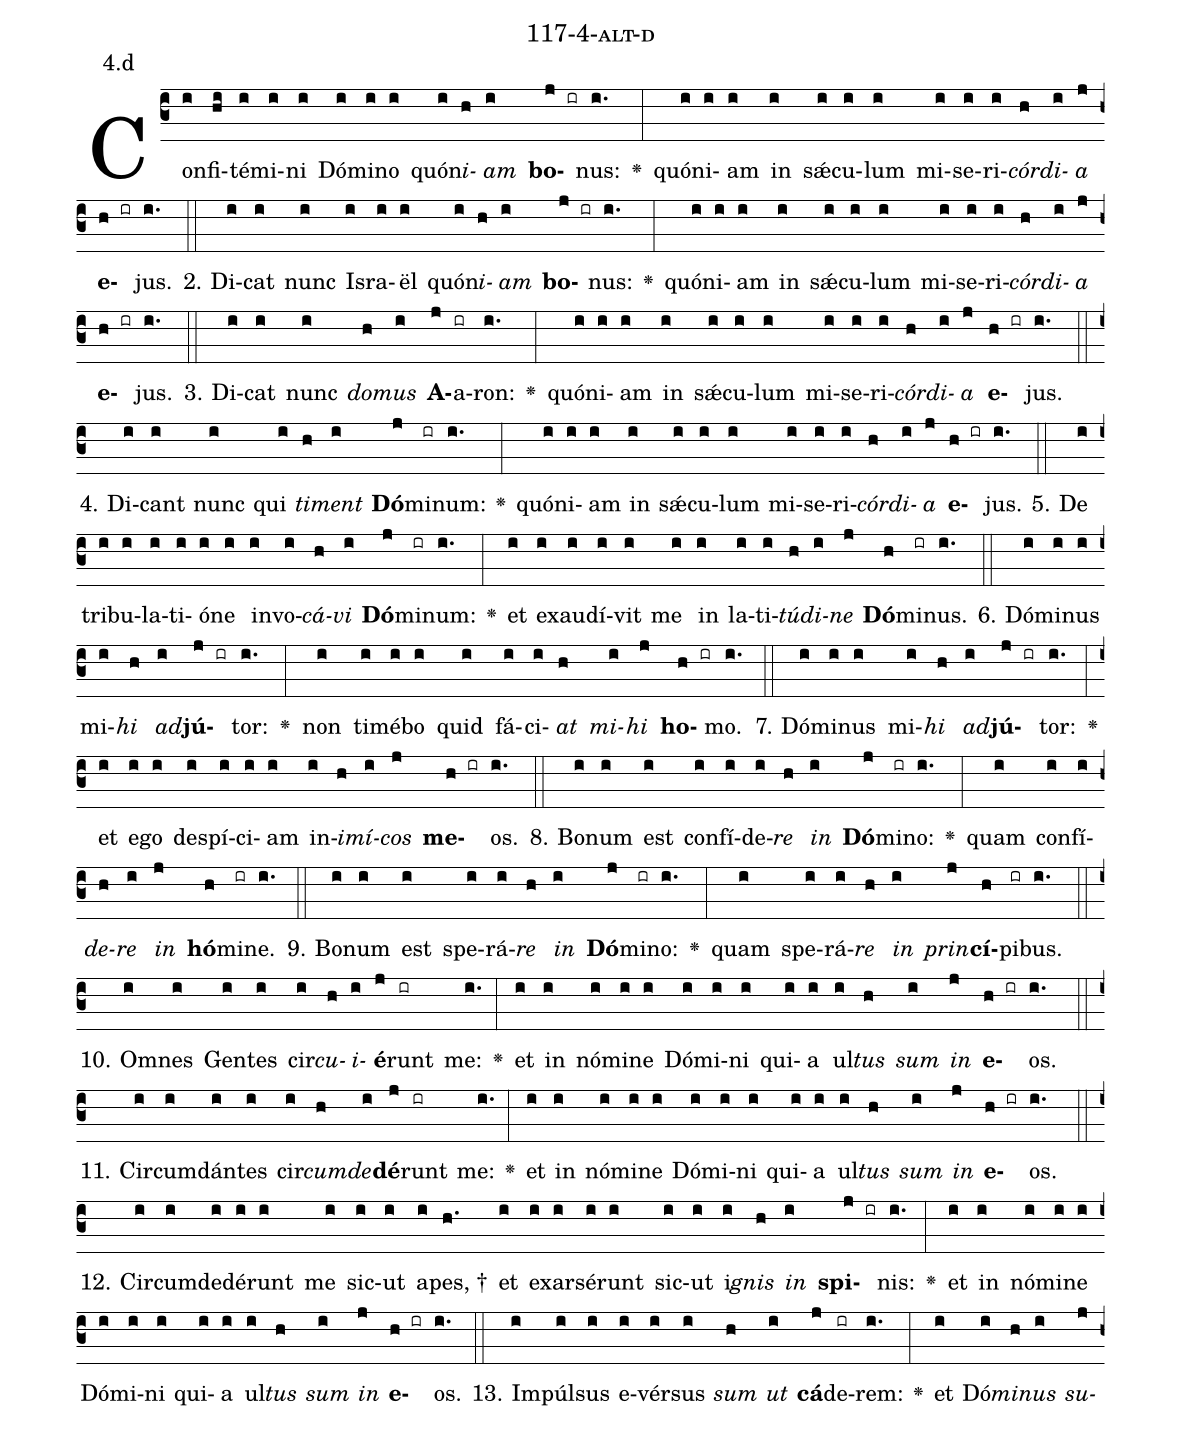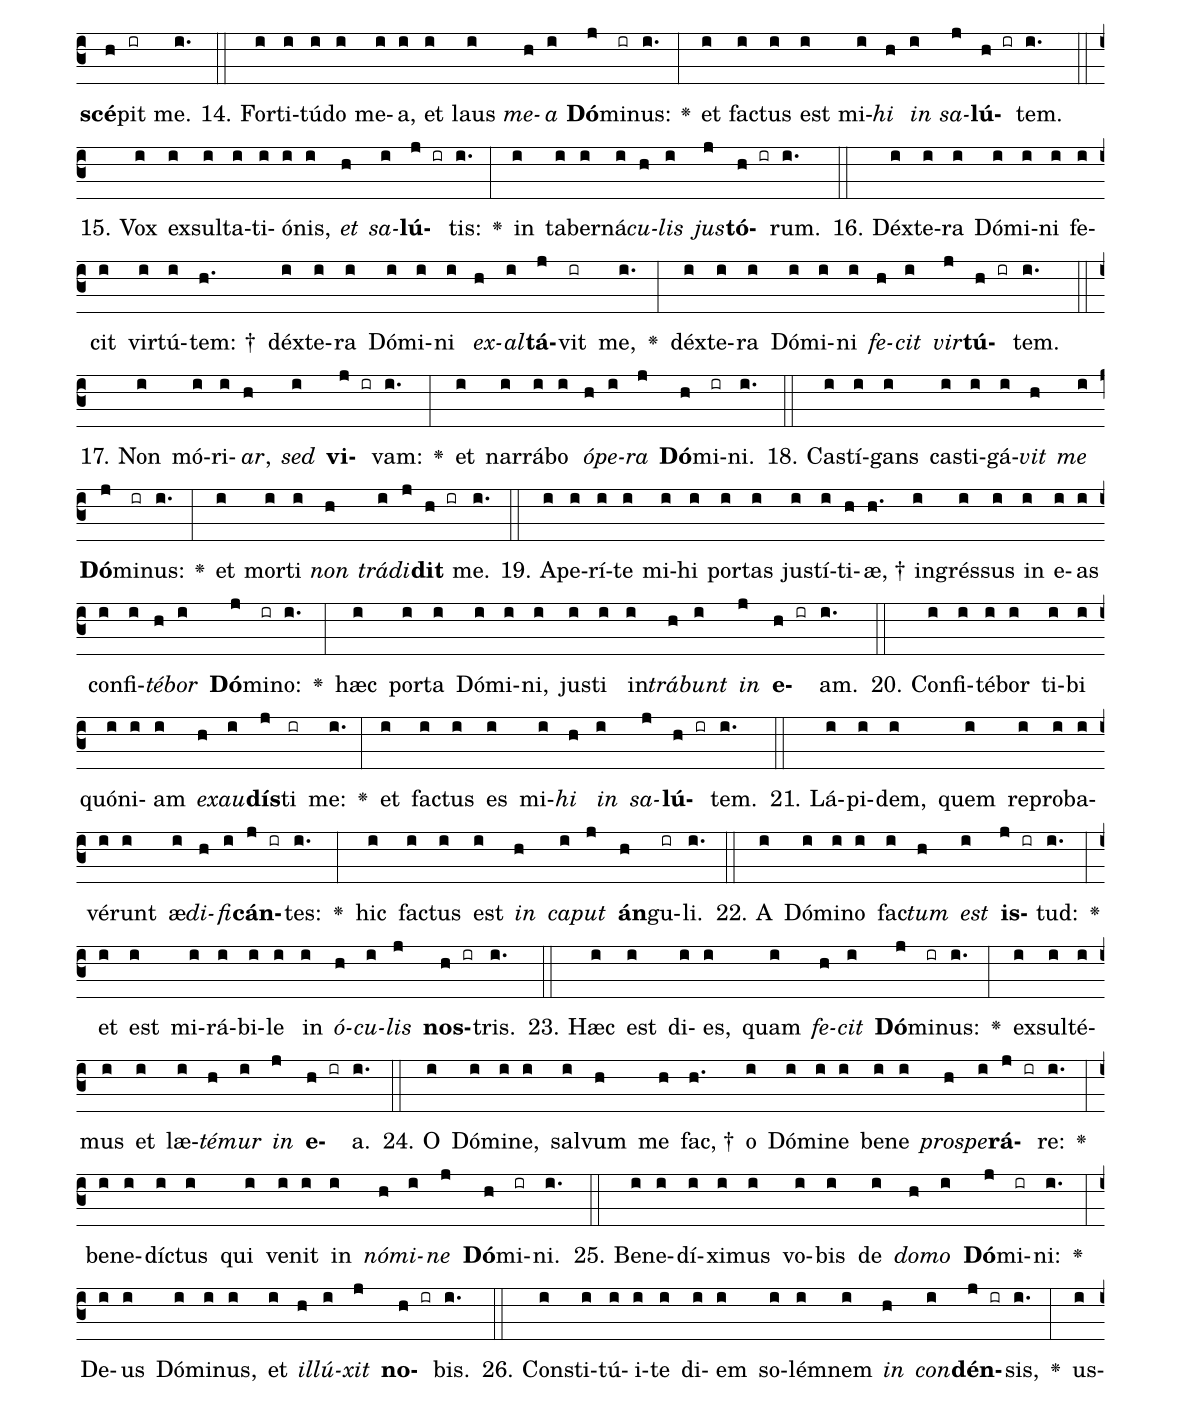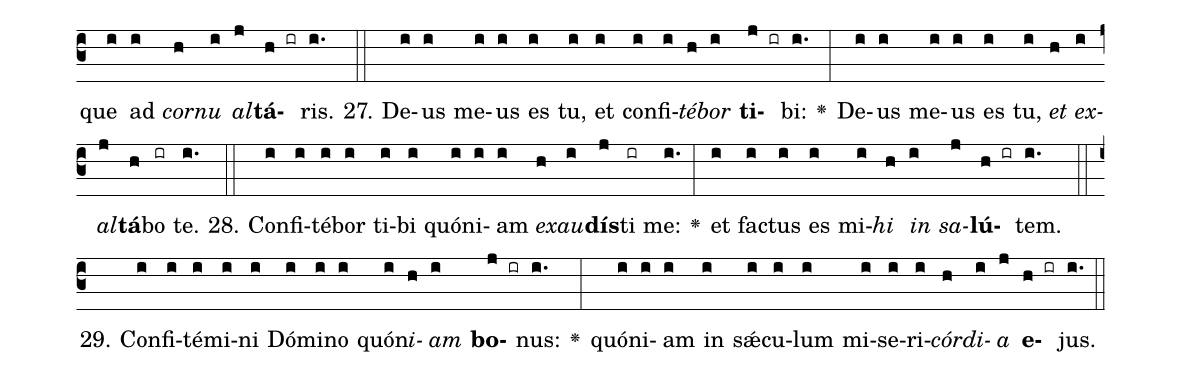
name: 117-4-alt-d;
annotation: 4.d;
%%
(c3)Con(i)fi(hi)té(i)mi(i)ni(i) Dó(i)mi(i)no(i) quón(i)<i>i</i>(h)<i>am</i>(i) <b>bo</b>(j ir)nus:(i.) <v>\greheightstar</v>(:) quón(i)i(i)am(i) in(i) sǽ(i)cu(i)lum(i) mi(i)se(i)ri(i)<i>cór</i>(h)<i>di</i>(i)<i>a</i>(j) <b>e</b>(h ir)jus.(i.) (::)
2. Di(i)cat(i) nunc(i) Is(i)ra(i)ël(i) quón(i)<i>i</i>(h)<i>am</i>(i) <b>bo</b>(j ir)nus:(i.) <v>\greheightstar</v>(:) quón(i)i(i)am(i) in(i) sǽ(i)cu(i)lum(i) mi(i)se(i)ri(i)<i>cór</i>(h)<i>di</i>(i)<i>a</i>(j) <b>e</b>(h ir)jus.(i.) (::)
3. Di(i)cat(i) nunc(i) <i>do</i>(h)<i>mus</i>(i) <b>A</b>(j)a(ir)ron:(i.) <v>\greheightstar</v>(:) quón(i)i(i)am(i) in(i) sǽ(i)cu(i)lum(i) mi(i)se(i)ri(i)<i>cór</i>(h)<i>di</i>(i)<i>a</i>(j) <b>e</b>(h ir)jus.(i.) (::)
4. Di(i)cant(i) nunc(i) qui(i) <i>ti</i>(h)<i>ment</i>(i) <b>Dó</b>(j)mi(ir)num:(i.) <v>\greheightstar</v>(:) quón(i)i(i)am(i) in(i) sǽ(i)cu(i)lum(i) mi(i)se(i)ri(i)<i>cór</i>(h)<i>di</i>(i)<i>a</i>(j) <b>e</b>(h ir)jus.(i.) (::)
5. De(i) tri(i)bu(i)la(i)ti(i)ó(i)ne(i) in(i)vo(i)<i>cá</i>(h)<i>vi</i>(i) <b>Dó</b>(j)mi(ir)num:(i.) <v>\greheightstar</v>(:) et(i) ex(i)au(i)dí(i)vit(i) me(i) in(i) la(i)ti(i)<i>tú</i>(h)<i>di</i>(i)<i>ne</i>(j) <b>Dó</b>(h)mi(ir)nus.(i.) (::)
6. Dó(i)mi(i)nus(i) mi(i)<i>hi</i>(h) <i>ad</i>(i)<b>jú</b>(j ir)tor:(i.) <v>\greheightstar</v>(:) non(i) ti(i)mé(i)bo(i) quid(i) fá(i)ci(i)<i>at</i>(h) <i>mi</i>(i)<i>hi</i>(j) <b>ho</b>(h ir)mo.(i.) (::)
7. Dó(i)mi(i)nus(i) mi(i)<i>hi</i>(h) <i>ad</i>(i)<b>jú</b>(j ir)tor:(i.) <v>\greheightstar</v>(:) et(i) e(i)go(i) de(i)spí(i)ci(i)am(i) in(i)<i>i</i>(h)<i>mí</i>(i)<i>cos</i>(j) <b>me</b>(h ir)os.(i.) (::)
8. Bo(i)num(i) est(i) con(i)fí(i)de(i)<i>re</i>(h) <i>in</i>(i) <b>Dó</b>(j)mi(ir)no:(i.) <v>\greheightstar</v>(:) quam(i) con(i)fí(i)<i>de</i>(h)<i>re</i>(i) <i>in</i>(j) <b>hó</b>(h)mi(ir)ne.(i.) (::)
9. Bo(i)num(i) est(i) spe(i)rá(i)<i>re</i>(h) <i>in</i>(i) <b>Dó</b>(j)mi(ir)no:(i.) <v>\greheightstar</v>(:) quam(i) spe(i)rá(i)<i>re</i>(h) <i>in</i>(i) <i>prin</i>(j)<b>cí</b>(h)pi(ir)bus.(i.) (::)
10. Om(i)nes(i) Gen(i)tes(i) cir(i)<i>cu</i>(h)<i>i</i>(i)<b>é</b>(j)runt(ir) me:(i.) <v>\greheightstar</v>(:) et(i) in(i) nó(i)mi(i)ne(i) Dó(i)mi(i)ni(i) qui(i)a(i) ul(i)<i>tus</i>(h) <i>sum</i>(i) <i>in</i>(j) <b>e</b>(h ir)os.(i.) (::)
11. Cir(i)cum(i)dán(i)tes(i) cir(i)<i>cum</i>(h)<i>de</i>(i)<b>dé</b>(j)runt(ir) me:(i.) <v>\greheightstar</v>(:) et(i) in(i) nó(i)mi(i)ne(i) Dó(i)mi(i)ni(i) qui(i)a(i) ul(i)<i>tus</i>(h) <i>sum</i>(i) <i>in</i>(j) <b>e</b>(h ir)os.(i.) (::)
12. Cir(i)cum(i)de(i)dé(i)runt(i) me(i) sic(i)ut(i) a(i)pes, †(h.) et(i) ex(i)ar(i)sé(i)runt(i) sic(i)ut(i) i(i)<i>gnis</i>(h) <i>in</i>(i) <b>spi</b>(j ir)nis:(i.) <v>\greheightstar</v>(:) et(i) in(i) nó(i)mi(i)ne(i) Dó(i)mi(i)ni(i) qui(i)a(i) ul(i)<i>tus</i>(h) <i>sum</i>(i) <i>in</i>(j) <b>e</b>(h ir)os.(i.) (::)
13. Im(i)púl(i)sus(i) e(i)vér(i)sus(i) <i>sum</i>(h) <i>ut</i>(i) <b>cá</b>(j)de(ir)rem:(i.) <v>\greheightstar</v>(:) et(i) Dó(i)<i>mi</i>(h)<i>nus</i>(i) <i>su</i>(j)<b>scé</b>(h)pit(ir) me.(i.) (::)
14. For(i)ti(i)tú(i)do(i) me(i)a,(i) et(i) laus(i) <i>me</i>(h)<i>a</i>(i) <b>Dó</b>(j)mi(ir)nus:(i.) <v>\greheightstar</v>(:) et(i) fac(i)tus(i) est(i) mi(i)<i>hi</i>(h) <i>in</i>(i) <i>sa</i>(j)<b>lú</b>(h ir)tem.(i.) (::)
15. Vox(i) ex(i)sul(i)ta(i)ti(i)ó(i)nis,(i) <i>et</i>(h) <i>sa</i>(i)<b>lú</b>(j ir)tis:(i.) <v>\greheightstar</v>(:) in(i) ta(i)ber(i)ná(i)<i>cu</i>(h)<i>lis</i>(i) <i>jus</i>(j)<b>tó</b>(h ir)rum.(i.) (::)
16. Déx(i)te(i)ra(i) Dó(i)mi(i)ni(i) fe(i)cit(i) vir(i)tú(i)tem: †(h.) déx(i)te(i)ra(i) Dó(i)mi(i)ni(i) <i>ex</i>(h)<i>al</i>(i)<b>tá</b>(j)vit(ir) me,(i.) <v>\greheightstar</v>(:) déx(i)te(i)ra(i) Dó(i)mi(i)ni(i) <i>fe</i>(h)<i>cit</i>(i) <i>vir</i>(j)<b>tú</b>(h ir)tem.(i.) (::)
17. Non(i) mó(i)ri(i)<i>ar</i>,(h) <i>sed</i>(i) <b>vi</b>(j ir)vam:(i.) <v>\greheightstar</v>(:) et(i) nar(i)rá(i)bo(i) <i>ó</i>(h)<i>pe</i>(i)<i>ra</i>(j) <b>Dó</b>(h)mi(ir)ni.(i.) (::)
18. Cas(i)tí(i)gans(i) cas(i)ti(i)gá(i)<i>vit</i>(h) <i>me</i>(i) <b>Dó</b>(j)mi(ir)nus:(i.) <v>\greheightstar</v>(:) et(i) mor(i)ti(i) <i>non</i>(h) <i>trá</i>(i)<i>di</i>(j)<b>dit</b>(h ir) me.(i.) (::)
19. A(i)pe(i)rí(i)te(i) mi(i)hi(i) por(i)tas(i) jus(i)tí(i)ti(h)æ, †(h.) in(i)grés(i)sus(i) in(i) e(i)as(i) con(i)fi(i)<i>té</i>(h)<i>bor</i>(i) <b>Dó</b>(j)mi(ir)no:(i.) <v>\greheightstar</v>(:) hæc(i) por(i)ta(i) Dó(i)mi(i)ni,(i) jus(i)ti(i) in(i)<i>trá</i>(h)<i>bunt</i>(i) <i>in</i>(j) <b>e</b>(h ir)am.(i.) (::)
20. Con(i)fi(i)té(i)bor(i) ti(i)bi(i) quón(i)i(i)am(i) <i>ex</i>(h)<i>au</i>(i)<b>dís</b>(j)ti(ir) me:(i.) <v>\greheightstar</v>(:) et(i) fac(i)tus(i) es(i) mi(i)<i>hi</i>(h) <i>in</i>(i) <i>sa</i>(j)<b>lú</b>(h ir)tem.(i.) (::)
21. Lá(i)pi(i)dem,(i) quem(i) re(i)pro(i)ba(i)vé(i)runt(i) æ(i)<i>di</i>(h)<i>fi</i>(i)<b>cán</b>(j ir)tes:(i.) <v>\greheightstar</v>(:) hic(i) fac(i)tus(i) est(i) <i>in</i>(h) <i>ca</i>(i)<i>put</i>(j) <b>án</b>(h)gu(ir)li.(i.) (::)
22. A(i) Dó(i)mi(i)no(i) fac(i)<i>tum</i>(h) <i>est</i>(i) <b>is</b>(j ir)tud:(i.) <v>\greheightstar</v>(:) et(i) est(i) mi(i)rá(i)bi(i)le(i) in(i) <i>ó</i>(h)<i>cu</i>(i)<i>lis</i>(j) <b>nos</b>(h ir)tris.(i.) (::)
23. Hæc(i) est(i) di(i)es,(i) quam(i) <i>fe</i>(h)<i>cit</i>(i) <b>Dó</b>(j)mi(ir)nus:(i.) <v>\greheightstar</v>(:) ex(i)sul(i)té(i)mus(i) et(i) læ(i)<i>té</i>(h)<i>mur</i>(i) <i>in</i>(j) <b>e</b>(h ir)a.(i.) (::)
24. O(i) Dó(i)mi(i)ne,(i) sal(i)vum(h) me(h) fac, †(h.) o(i) Dó(i)mi(i)ne(i) be(i)ne(i) <i>pro</i>(h)<i>spe</i>(i)<b>rá</b>(j ir)re:(i.) <v>\greheightstar</v>(:) be(i)ne(i)díc(i)tus(i) qui(i) ve(i)nit(i) in(i) <i>nó</i>(h)<i>mi</i>(i)<i>ne</i>(j) <b>Dó</b>(h)mi(ir)ni.(i.) (::)
25. Be(i)ne(i)dí(i)xi(i)mus(i) vo(i)bis(i) de(i) <i>do</i>(h)<i>mo</i>(i) <b>Dó</b>(j)mi(ir)ni:(i.) <v>\greheightstar</v>(:) De(i)us(i) Dó(i)mi(i)nus,(i) et(i) <i>il</i>(h)<i>lú</i>(i)<i>xit</i>(j) <b>no</b>(h ir)bis.(i.) (::)
26. Con(i)sti(i)tú(i)i(i)te(i) di(i)em(i) so(i)lém(i)nem(i) <i>in</i>(h) <i>con</i>(i)<b>dén</b>(j ir)sis,(i.) <v>\greheightstar</v>(:) us(i)que(i) ad(i) <i>cor</i>(h)<i>nu</i>(i) <i>al</i>(j)<b>tá</b>(h ir)ris.(i.) (::)
27. De(i)us(i) me(i)us(i) es(i) tu,(i) et(i) con(i)fi(i)<i>té</i>(h)<i>bor</i>(i) <b>ti</b>(j ir)bi:(i.) <v>\greheightstar</v>(:) De(i)us(i) me(i)us(i) es(i) tu,(i) <i>et</i>(h) <i>ex</i>(i)<i>al</i>(j)<b>tá</b>(h)bo(ir) te.(i.) (::)
28. Con(i)fi(i)té(i)bor(i) ti(i)bi(i) quón(i)i(i)am(i) <i>ex</i>(h)<i>au</i>(i)<b>dís</b>(j)ti(ir) me:(i.) <v>\greheightstar</v>(:) et(i) fac(i)tus(i) es(i) mi(i)<i>hi</i>(h) <i>in</i>(i) <i>sa</i>(j)<b>lú</b>(h ir)tem.(i.) (::)
29. Con(i)fi(i)té(i)mi(i)ni(i) Dó(i)mi(i)no(i) quón(i)<i>i</i>(h)<i>am</i>(i) <b>bo</b>(j ir)nus:(i.) <v>\greheightstar</v>(:) quón(i)i(i)am(i) in(i) sǽ(i)cu(i)lum(i) mi(i)se(i)ri(i)<i>cór</i>(h)<i>di</i>(i)<i>a</i>(j) <b>e</b>(h ir)jus.(i.) (::)
